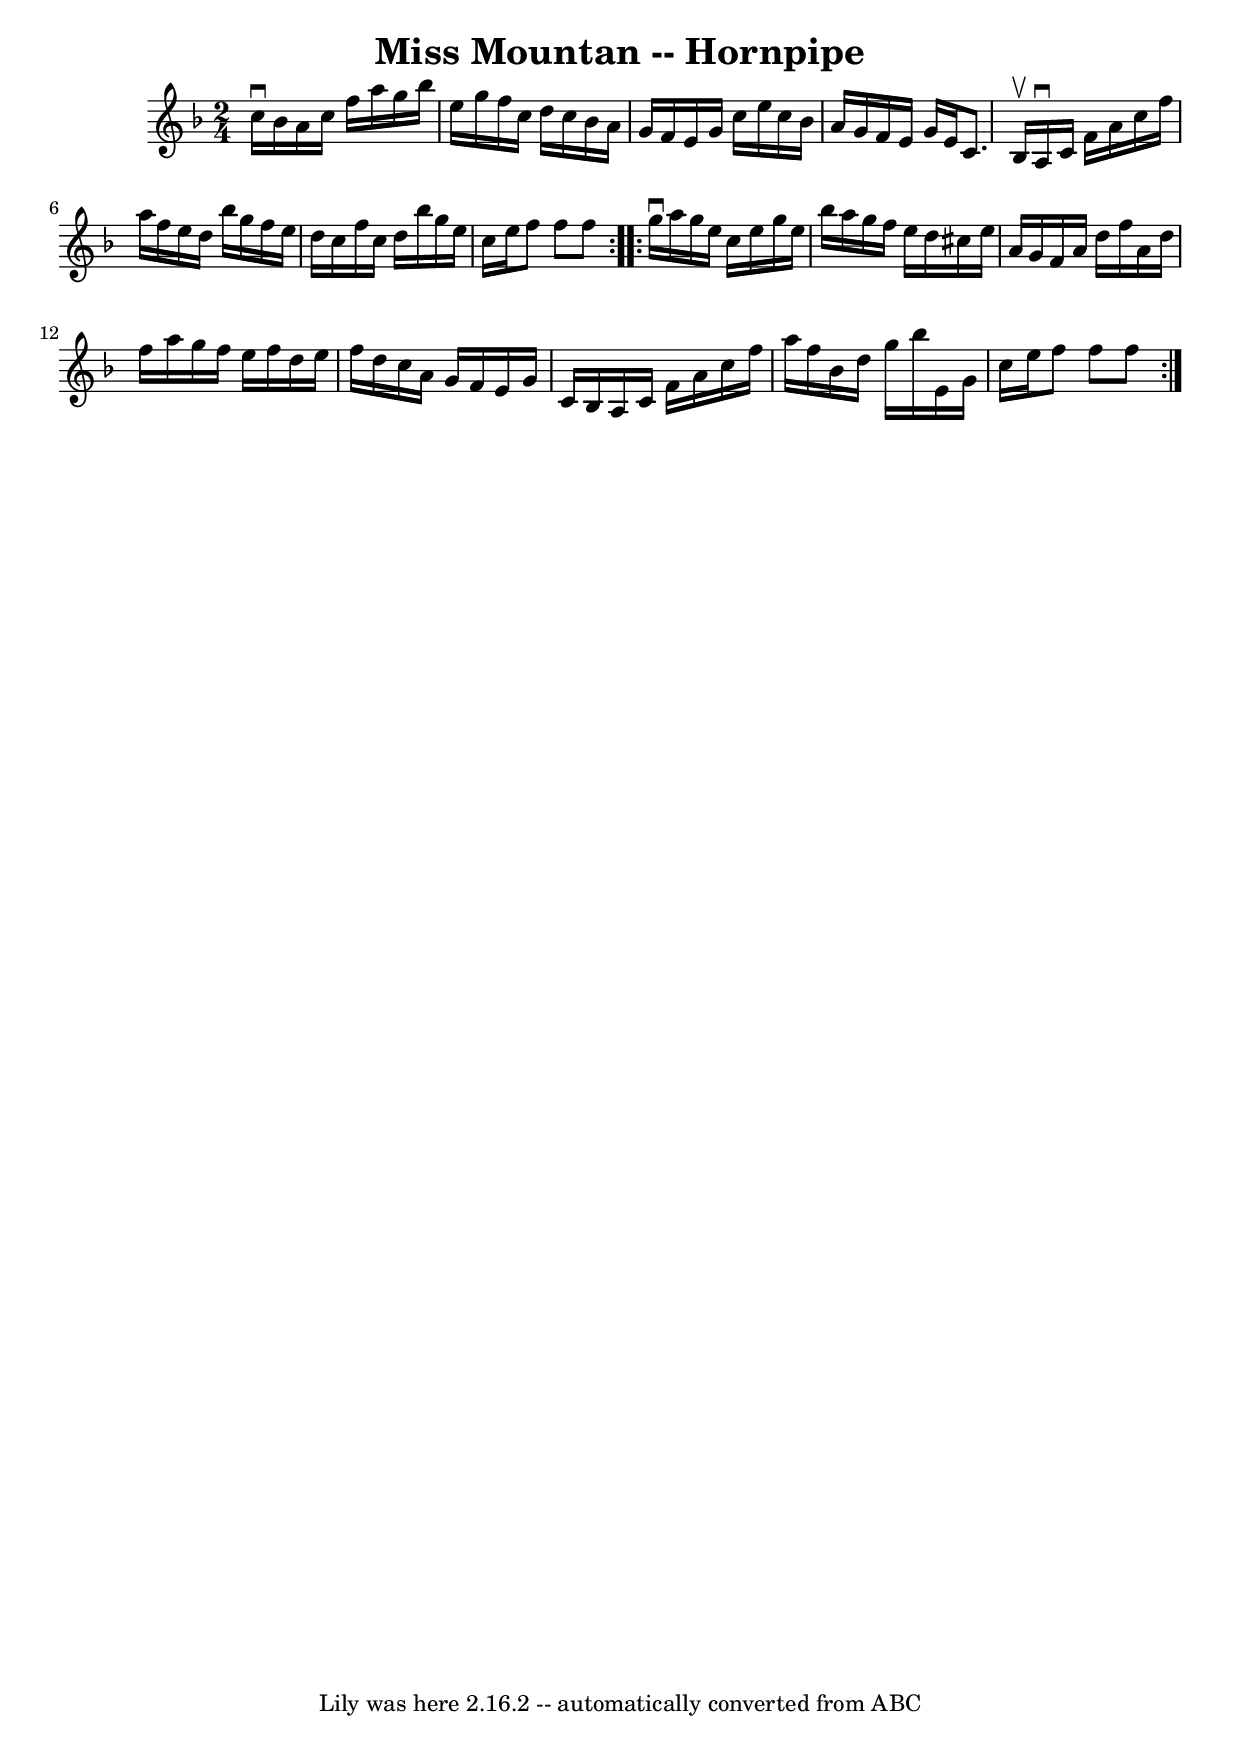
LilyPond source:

\version "2.16.2"
\include "Mammoth.ily"
\header {
  %% book = "Cole's 1000 Fiddle Tunes"
 crossRefNumber = "1"
 footnotes = ""
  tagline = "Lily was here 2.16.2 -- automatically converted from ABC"
  title = "Miss Mountan -- Hornpipe"

}
voicedefault =  {



  \repeat volta 2 {

    \time 2/4 
    \key f \major c''16^\downbow bes'16   |
 a'16 c''16 f''16 a''16 g''16 bes''16 e''16 g''16   |
 f''16 c''16 d''16 c''16 bes'16 a'16 g'16 f'16   |
 e'16 g'16 c''16 e''16 c''16 bes'16 a'16 g'16   |
 f'16 e'16 g'16 e'16 c'8. bes16^\upbow  |
 a16^\downbow c'16 f'16 a'16 c''16 f''16 a''16 f''16   |
 e''16 d''16 bes''16 g''16 f''16 e''16 d''16 c''16   |
 f''16 c''16 d''16 bes''16 g''16 e''16 c''16 e''16   |
 f''8    
 f''8 f''8  
  }     
  \repeat volta 2 { g''16^\downbow a''16   |
 g''16 e''16 c''16 e''16 g''16 e''16 bes''16 a''16    |
 g''16 f''16 e''16 d''16 cis''16 e''16 a'16 g'16  |
 f'16 a'16 d''16 f''16 a'16 d''16 f''16 a''16   |
 g''16 f''16 e''16 f''16 d''16 e''16 f''16 d''16  |
 c''16 a'16 g'16 f'16 e'16 g'16 c'16 bes16   |
 a16 c'16 f'16 a'16 c''16 f''16 a''16 f''16   |
 bes'16 d''16 g''16 bes''16 e'16 g'16 c''16 e''16   |
 f''8 f''8 f''8  
  }   

}

\score{
  <<

    \context Staff="default"
    {
      \voicedefault 
      
    }

  >>
  \layout {
    
  }
  \midi {
  }

}
